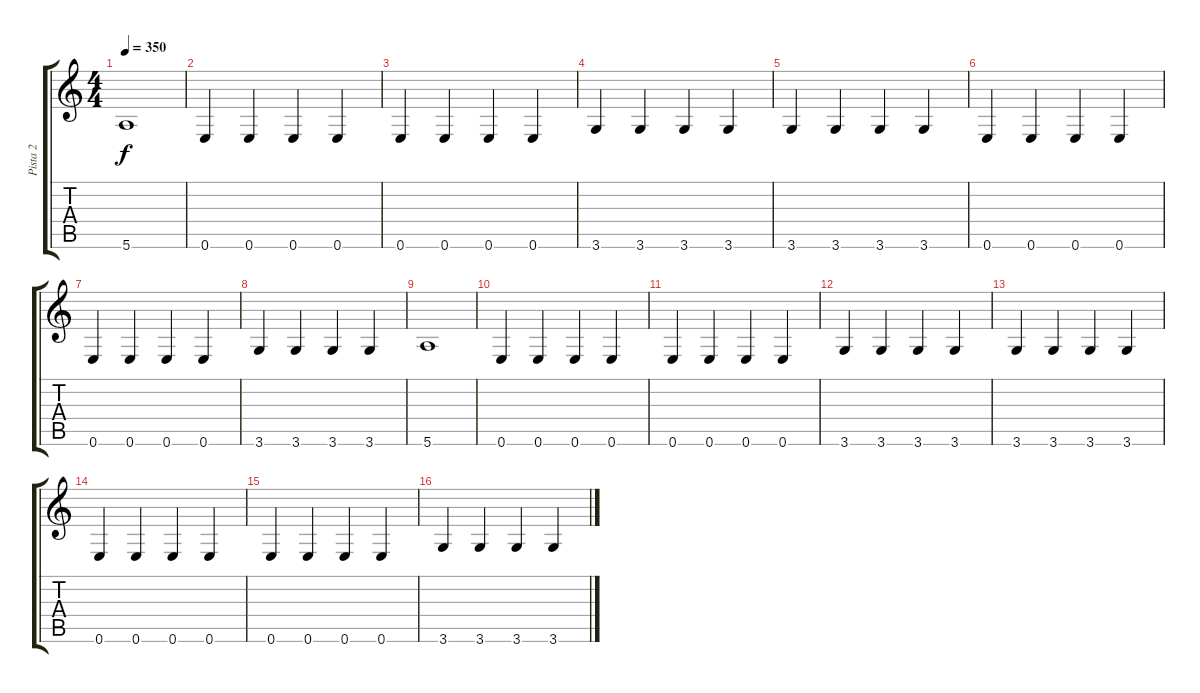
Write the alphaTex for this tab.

\track ("Pista 2" "Pista 2") {instrument electricbasspick}
\staff {score tabs}
\tuning (E4 B3 G3 D3 A2 E2) {hide}
\ts (4 4)
\tempo 350
\clef g2
\ks c
5.6.1{dy f} |
0.6.4 0.6.4 0.6.4 0.6.4 |
0.6.4 0.6.4 0.6.4 0.6.4 |
3.6.4 3.6.4 3.6.4 3.6.4 |
3.6.4 3.6.4 3.6.4 3.6.4 |
0.6.4 0.6.4 0.6.4 0.6.4 |
0.6.4 0.6.4 0.6.4 0.6.4 |
3.6.4 3.6.4 3.6.4 3.6.4 |
5.6.1 |
0.6.4 0.6.4 0.6.4 0.6.4 |
0.6.4 0.6.4 0.6.4 0.6.4 |
3.6.4 3.6.4 3.6.4 3.6.4 |
3.6.4 3.6.4 3.6.4 3.6.4 |
0.6.4 0.6.4 0.6.4 0.6.4 |
0.6.4 0.6.4 0.6.4 0.6.4 |
3.6.4 3.6.4 3.6.4 3.6.4
